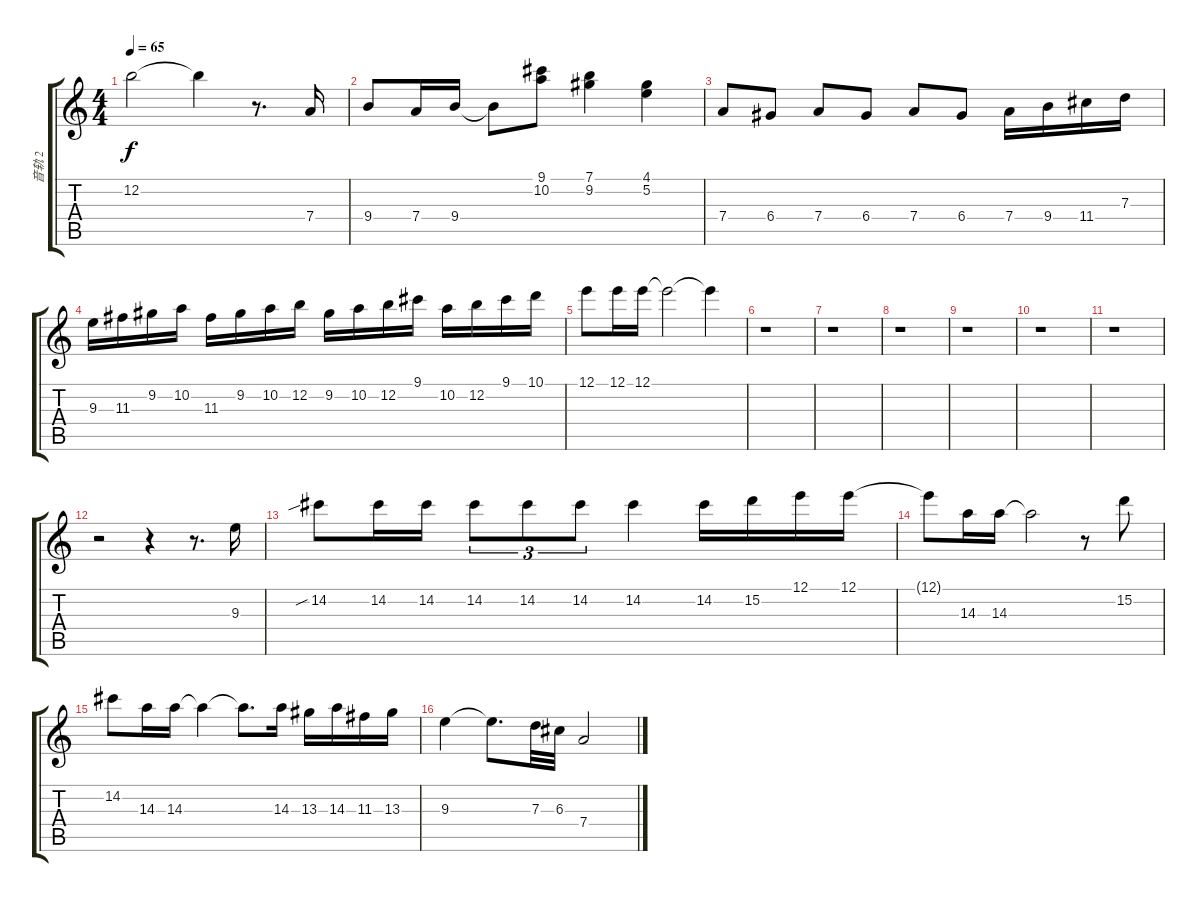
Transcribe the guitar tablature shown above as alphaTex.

\track ("音轨 2" "音轨 2") {instrument acousticguitarnylon}
\staff {score tabs}
\tuning (E4 B3 G3 D3 A2 E2) {hide}
\ts (4 4)
\tempo 65
\clef g2
\ks c
12.2.2{dy f} 12.2{t}.4 r.8{d} 7.4.16 |
9.4.8 7.4.16 9.4.16 9.4{t}.8 (9.1 10.2).8 (7.1 9.2).4 (4.1 5.2).4 |
7.4.8 6.4.8 7.4.8 6.4.8 7.4.8 6.4.8 7.4.16 9.4.16 11.4.16 7.3.16 |
9.3.16 11.3.16 9.2.16 10.2.16 11.3.16 9.2.16 10.2.16 12.2.16 9.2.16 10.2.16 12.2.16 9.1.16 10.2.16 12.2.16 9.1.16 10.1.16 |
12.1.8 12.1.16 12.1.16 12.1{t}.2 12.1{t}.4 |
r.1 |
r.1 |
r.1 |
r.1 |
r.1 |
r.1 |
r.2 r.4 r.8{d} 9.3.16 |
14.2{sib}.8 14.2.16 14.2.16 14.2.8{tu (3 2)} 14.2.8{tu (3 2)} 14.2.8{tu (3 2)} 14.2.4 14.2.16 15.2.16 12.1.16 12.1.16 |
12.1{t}.8 14.3.16 14.3.16 14.3{t}.2 r.8 15.2.8 |
14.2.8 14.3.16 14.3.16 14.3{t}.4 14.3{t}.8{d} 14.3.16 13.3.16 14.3.16 11.3.16 13.3.16 |
9.3.4 9.3{t}.8{d} 7.3.32 6.3.32 7.4.2
